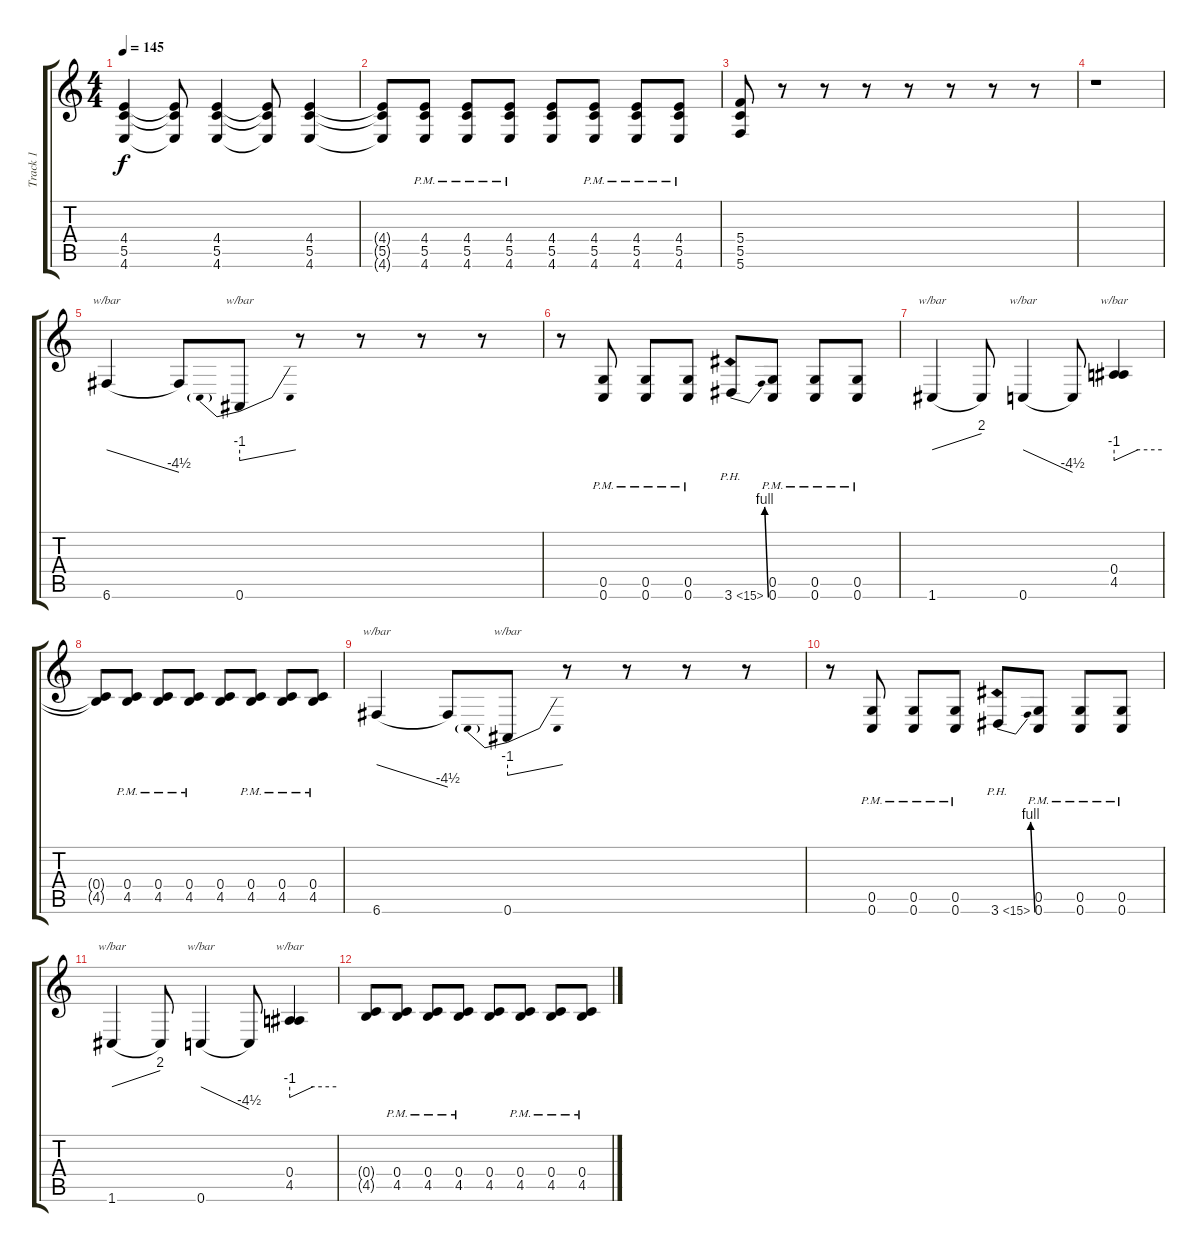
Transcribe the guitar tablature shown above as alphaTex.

\track ("Track 1" "Track 1") {instrument distortionguitar}
\staff {score tabs}
\tuning (D4 A3 F3 C3 G2 C2) {hide}
\ts (4 4)
\tempo 145
\clef g2
\ks c
(4.4 5.5 4.6).4{dy f} (4.4{t} 5.5{t} 4.6{t}).8 (4.4 5.5 4.6).4 (4.4{t} 5.5{t} 4.6{t}).8 (4.4 5.5 4.6).4 |
(4.4{t} 5.5{t} 4.6{t}).8 (4.4{pm} 5.5{pm} 4.6{pm}).8 (4.4{pm} 5.5{pm} 4.6{pm}).8 (4.4{pm} 5.5{pm} 4.6{pm}).8 (4.4 5.5 4.6).8 (4.4{pm} 5.5{pm} 4.6{pm}).8 (4.4{pm} 5.5{pm} 4.6{pm}).8 (4.4{pm} 5.5{pm} 4.6{pm}).8 |
(5.4 5.5 5.6).8 r.8 r.8 r.8 r.8 r.8 r.8 r.8 |
r.1 |
6.6.4{tbe (dive default 0 0 60 -18)} 6.6{t}.8 0.6.8{tbe (predivedive default 0 -4 60 0)} r.8 r.8 r.8 r.8 |
r.8 (0.5{pm} 0.6{pm}).8 (0.5{pm} 0.6{pm}).8 (0.5{pm} 0.6{pm}).8 3.6{be (bend 0 0 60 4) ph 12}.8 (0.5{pm} 0.6{pm}).8 (0.5{pm} 0.6{pm}).8 (0.5{pm} 0.6{pm}).8 |
1.6.4{tbe (dive default 0 0 60 8)} 1.6{t}.8 0.6.4{tbe (dive default 0 0 60 -18)} 0.6{t}.8 (0.4 4.5).4{tbe (custom default 0 -4 30 0 60 0)} |
(0.4{t} 4.5{t}).8 (0.4{pm} 4.5{pm}).8 (0.4{pm} 4.5{pm}).8 (0.4{pm} 4.5{pm}).8 (0.4 4.5).8 (0.4{pm} 4.5{pm}).8 (0.4{pm} 4.5{pm}).8 (0.4{pm} 4.5{pm}).8 |
6.6.4{tbe (dive default 0 0 60 -18)} 6.6{t}.8 0.6.8{tbe (predivedive default 0 -4 60 0)} r.8 r.8 r.8 r.8 |
r.8 (0.5{pm} 0.6{pm}).8 (0.5{pm} 0.6{pm}).8 (0.5{pm} 0.6{pm}).8 3.6{be (bend 0 0 60 4) ph 12}.8 (0.5{pm} 0.6{pm}).8 (0.5{pm} 0.6{pm}).8 (0.5{pm} 0.6{pm}).8 |
1.6.4{tbe (dive default 0 0 60 8)} 1.6{t}.8 0.6.4{tbe (dive default 0 0 60 -18)} 0.6{t}.8 (0.4 4.5).4{tbe (custom default 0 -4 30 0 60 0)} |
(0.4{t} 4.5{t}).8 (0.4{pm} 4.5{pm}).8 (0.4{pm} 4.5{pm}).8 (0.4{pm} 4.5{pm}).8 (0.4 4.5).8 (0.4{pm} 4.5{pm}).8 (0.4{pm} 4.5{pm}).8 (0.4{pm} 4.5{pm}).8
